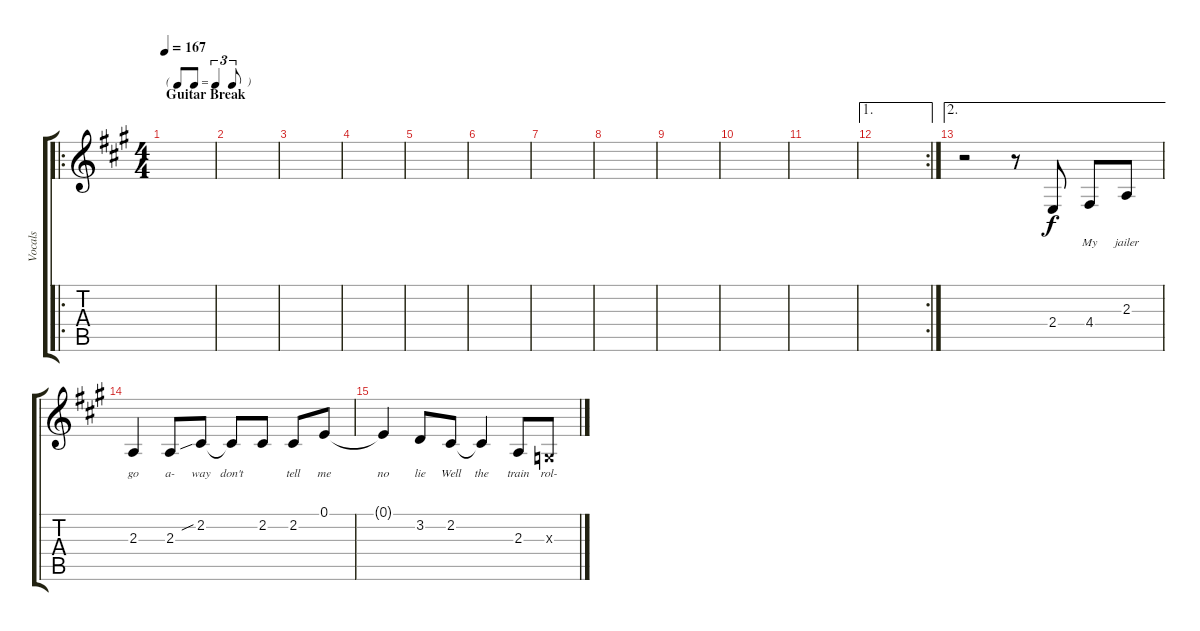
\track ("Vocals" "Vocals") {instrument altosax}
\staff {score tabs}
\tuning (E4 B3 G3 D3 A2 E2) {hide}
\ro
\ts (4 4)
\tf triplet8th
\section ("" "Guitar Break")
\tempo 167
\clef g2
\ks a
|
|
|
|
|
|
|
|
|
|
|
\ae 1
\rc 2
|
\ae 2
r.2 r.8 2.4.8{lyrics (0 "") lyrics (1 "") lyrics (2 "") lyrics (3 "") lyrics (4 "")} 4.4.8{lyrics (0 "My") lyrics (1 "") lyrics (2 "") lyrics (3 "") lyrics (4 "")} 2.3.8{lyrics (0 "jailer") lyrics (1 "") lyrics (2 "") lyrics (3 "") lyrics (4 "")} |
2.3.4{lyrics (0 "go") lyrics (1 "") lyrics (2 "") lyrics (3 "") lyrics (4 "")} 2.3.8{lyrics (0 "a-") lyrics (1 "") lyrics (2 "") lyrics (3 "") lyrics (4 "")} 2.2{sib}.8{lyrics (0 "way") lyrics (1 "") lyrics (2 "") lyrics (3 "") lyrics (4 "")} 2.2{t}.8{lyrics (0 "don't") lyrics (1 "") lyrics (2 "") lyrics (3 "") lyrics (4 "")} 2.2.8{lyrics (0 "") lyrics (1 "") lyrics (2 "") lyrics (3 "") lyrics (4 "")} 2.2.8{lyrics (0 "tell") lyrics (1 "") lyrics (2 "") lyrics (3 "") lyrics (4 "")} 0.1.8{lyrics (0 "me") lyrics (1 "") lyrics (2 "") lyrics (3 "") lyrics (4 "")} |
0.1{t}.4{lyrics (0 "no") lyrics (1 "") lyrics (2 "") lyrics (3 "") lyrics (4 "")} 3.2.8{lyrics (0 "lie") lyrics (1 "") lyrics (2 "") lyrics (3 "") lyrics (4 "")} 2.2.8{lyrics (0 "Well") lyrics (1 "") lyrics (2 "") lyrics (3 "") lyrics (4 "")} 2.2{t}.4{lyrics (0 "the") lyrics (1 "") lyrics (2 "") lyrics (3 "") lyrics (4 "")} 2.3.8{lyrics (0 "train") lyrics (1 "") lyrics (2 "") lyrics (3 "") lyrics (4 "")} 0.3{x}.8{lyrics (0 "rol-") lyrics (1 "") lyrics (2 "") lyrics (3 "") lyrics (4 "")}
